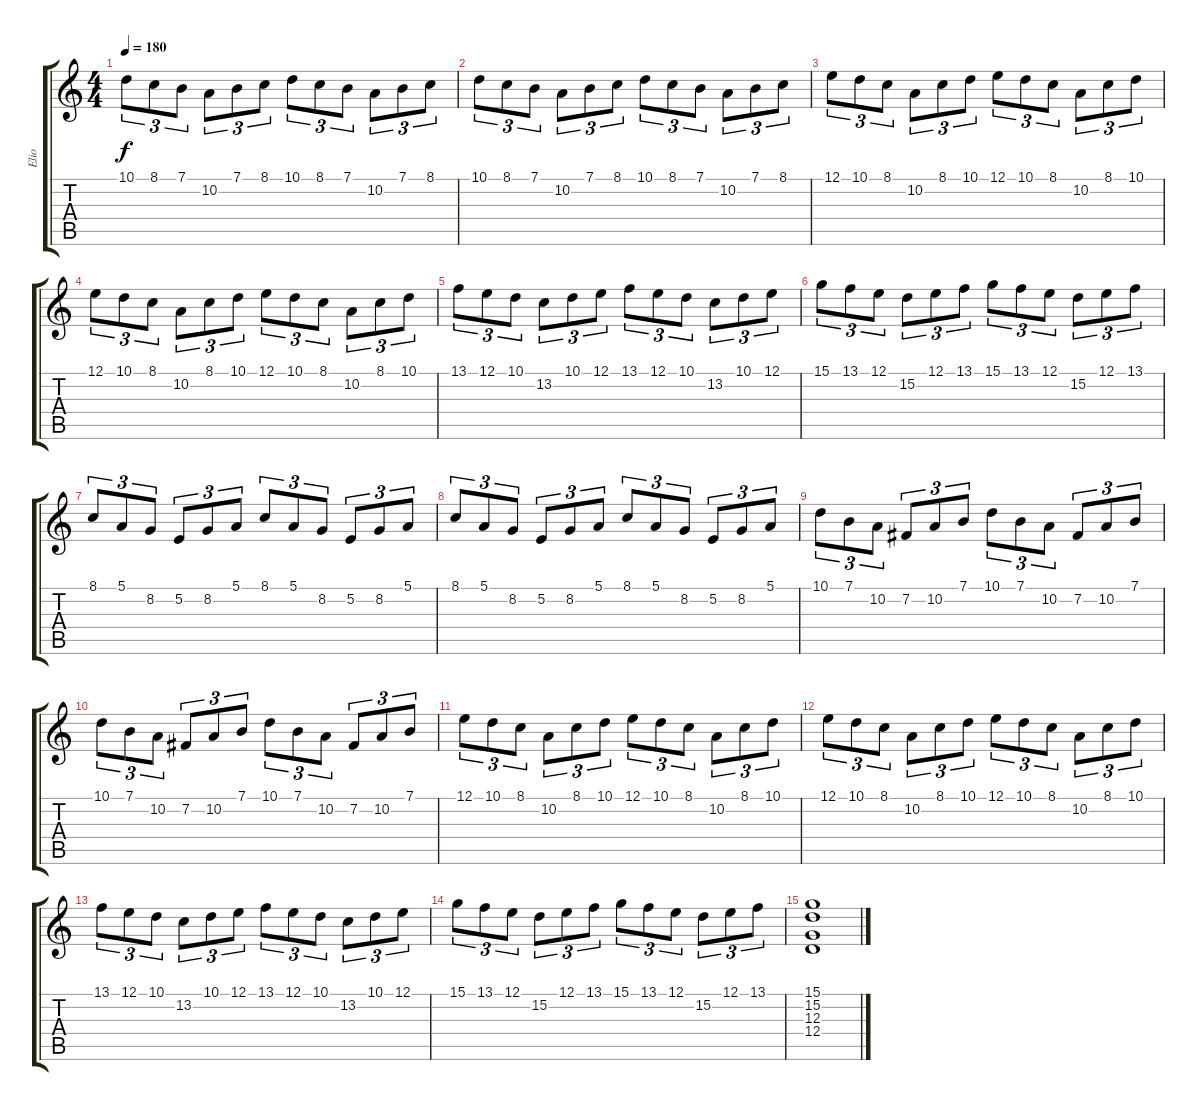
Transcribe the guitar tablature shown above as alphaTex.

\track ("Elio" "Elio") {instrument churchorgan}
\staff {score tabs}
\tuning (E4 B3 G3 D3 A2 E2) {hide}
\ts (4 4)
\tempo 180
\clef g2
\ks c
10.1.8{tu (3 2) dy f} 8.1.8{tu (3 2)} 7.1.8{tu (3 2)} 10.2.8{tu (3 2)} 7.1.8{tu (3 2)} 8.1.8{tu (3 2)} 10.1.8{tu (3 2)} 8.1.8{tu (3 2)} 7.1.8{tu (3 2)} 10.2.8{tu (3 2)} 7.1.8{tu (3 2)} 8.1.8{tu (3 2)} |
10.1.8{tu (3 2)} 8.1.8{tu (3 2)} 7.1.8{tu (3 2)} 10.2.8{tu (3 2)} 7.1.8{tu (3 2)} 8.1.8{tu (3 2)} 10.1.8{tu (3 2)} 8.1.8{tu (3 2)} 7.1.8{tu (3 2)} 10.2.8{tu (3 2)} 7.1.8{tu (3 2)} 8.1.8{tu (3 2)} |
12.1.8{tu (3 2)} 10.1.8{tu (3 2)} 8.1.8{tu (3 2)} 10.2.8{tu (3 2)} 8.1.8{tu (3 2)} 10.1.8{tu (3 2)} 12.1.8{tu (3 2)} 10.1.8{tu (3 2)} 8.1.8{tu (3 2)} 10.2.8{tu (3 2)} 8.1.8{tu (3 2)} 10.1.8{tu (3 2)} |
12.1.8{tu (3 2)} 10.1.8{tu (3 2)} 8.1.8{tu (3 2)} 10.2.8{tu (3 2)} 8.1.8{tu (3 2)} 10.1.8{tu (3 2)} 12.1.8{tu (3 2)} 10.1.8{tu (3 2)} 8.1.8{tu (3 2)} 10.2.8{tu (3 2)} 8.1.8{tu (3 2)} 10.1.8{tu (3 2)} |
13.1.8{tu (3 2)} 12.1.8{tu (3 2)} 10.1.8{tu (3 2)} 13.2.8{tu (3 2)} 10.1.8{tu (3 2)} 12.1.8{tu (3 2)} 13.1.8{tu (3 2)} 12.1.8{tu (3 2)} 10.1.8{tu (3 2)} 13.2.8{tu (3 2)} 10.1.8{tu (3 2)} 12.1.8{tu (3 2)} |
15.1.8{tu (3 2)} 13.1.8{tu (3 2)} 12.1.8{tu (3 2)} 15.2.8{tu (3 2)} 12.1.8{tu (3 2)} 13.1.8{tu (3 2)} 15.1.8{tu (3 2)} 13.1.8{tu (3 2)} 12.1.8{tu (3 2)} 15.2.8{tu (3 2)} 12.1.8{tu (3 2)} 13.1.8{tu (3 2)} |
8.1.8{tu (3 2)} 5.1.8{tu (3 2)} 8.2.8{tu (3 2)} 5.2.8{tu (3 2)} 8.2.8{tu (3 2)} 5.1.8{tu (3 2)} 8.1.8{tu (3 2)} 5.1.8{tu (3 2)} 8.2.8{tu (3 2)} 5.2.8{tu (3 2)} 8.2.8{tu (3 2)} 5.1.8{tu (3 2)} |
8.1.8{tu (3 2)} 5.1.8{tu (3 2)} 8.2.8{tu (3 2)} 5.2.8{tu (3 2)} 8.2.8{tu (3 2)} 5.1.8{tu (3 2)} 8.1.8{tu (3 2)} 5.1.8{tu (3 2)} 8.2.8{tu (3 2)} 5.2.8{tu (3 2)} 8.2.8{tu (3 2)} 5.1.8{tu (3 2)} |
10.1.8{tu (3 2)} 7.1.8{tu (3 2)} 10.2.8{tu (3 2)} 7.2.8{tu (3 2)} 10.2.8{tu (3 2)} 7.1.8{tu (3 2)} 10.1.8{tu (3 2)} 7.1.8{tu (3 2)} 10.2.8{tu (3 2)} 7.2.8{tu (3 2)} 10.2.8{tu (3 2)} 7.1.8{tu (3 2)} |
10.1.8{tu (3 2)} 7.1.8{tu (3 2)} 10.2.8{tu (3 2)} 7.2.8{tu (3 2)} 10.2.8{tu (3 2)} 7.1.8{tu (3 2)} 10.1.8{tu (3 2)} 7.1.8{tu (3 2)} 10.2.8{tu (3 2)} 7.2.8{tu (3 2)} 10.2.8{tu (3 2)} 7.1.8{tu (3 2)} |
12.1.8{tu (3 2)} 10.1.8{tu (3 2)} 8.1.8{tu (3 2)} 10.2.8{tu (3 2)} 8.1.8{tu (3 2)} 10.1.8{tu (3 2)} 12.1.8{tu (3 2)} 10.1.8{tu (3 2)} 8.1.8{tu (3 2)} 10.2.8{tu (3 2)} 8.1.8{tu (3 2)} 10.1.8{tu (3 2)} |
12.1.8{tu (3 2)} 10.1.8{tu (3 2)} 8.1.8{tu (3 2)} 10.2.8{tu (3 2)} 8.1.8{tu (3 2)} 10.1.8{tu (3 2)} 12.1.8{tu (3 2)} 10.1.8{tu (3 2)} 8.1.8{tu (3 2)} 10.2.8{tu (3 2)} 8.1.8{tu (3 2)} 10.1.8{tu (3 2)} |
13.1.8{tu (3 2)} 12.1.8{tu (3 2)} 10.1.8{tu (3 2)} 13.2.8{tu (3 2)} 10.1.8{tu (3 2)} 12.1.8{tu (3 2)} 13.1.8{tu (3 2)} 12.1.8{tu (3 2)} 10.1.8{tu (3 2)} 13.2.8{tu (3 2)} 10.1.8{tu (3 2)} 12.1.8{tu (3 2)} |
15.1.8{tu (3 2)} 13.1.8{tu (3 2)} 12.1.8{tu (3 2)} 15.2.8{tu (3 2)} 12.1.8{tu (3 2)} 13.1.8{tu (3 2)} 15.1.8{tu (3 2)} 13.1.8{tu (3 2)} 12.1.8{tu (3 2)} 15.2.8{tu (3 2)} 12.1.8{tu (3 2)} 13.1.8{tu (3 2)} |
(15.1 15.2 12.3 12.4).1
